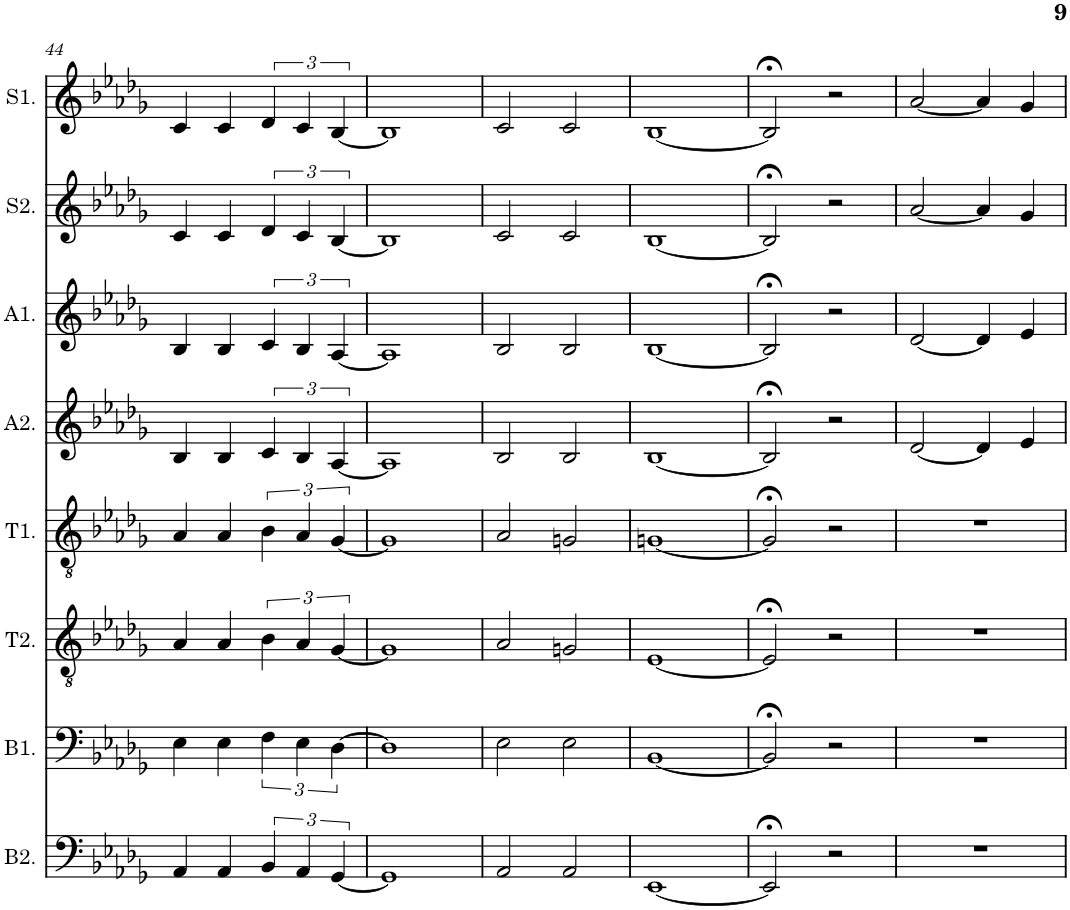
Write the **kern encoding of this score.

**kern	**kern	**kern	**kern	**kern	**kern	**kern	**kern
*part8	*part7	*part6	*part5	*part4	*part3	*part2	*part1
*staff8	*staff7	*staff6	*staff5	*staff4	*staff3	*staff2	*staff1
*I"Bass 2	*I"Bass 1	*I"Tenor 2	*I"Tenor 1	*I"Alto 2	*I"Alto 1	*I"Soprano 2	*I"Soprano 1
*I'B2.	*I'B1.	*I'T2.	*I'T1.	*I'A2.	*I'A1.	*I'S2.	*I'S1.
!!LO:PB:g=z
*clefF4	*clefF4	*clefGv2	*clefGv2	*clefG2	*clefG2	*clefG2	*clefG2
*k[b-e-a-d-g-]	*k[b-e-a-d-g-]	*k[b-e-a-d-g-]	*k[b-e-a-d-g-]	*k[b-e-a-d-g-]	*k[b-e-a-d-g-]	*k[b-e-a-d-g-]	*k[b-e-a-d-g-]
*M2/2	*M2/2	*M2/2	*M2/2	*M2/2	*M2/2	*M2/2	*M2/2
=44	=44	=44	=44	=44	=44	=44	=44
4AA-/	4E-\	4A-/	4A-/	4B-/	4B-/	4c/	4c/
4AA-/	4E-\	4A-/	4A-/	4B-/	4B-/	4c/	4c/
6BB-/	6F\	6B-\	6B-\	6c/	6c/	6d-/	6d-/
6AA-/	6E-\	6A-/	6A-/	6B-/	6B-/	6c/	6c/
[6GG-/	[6D-\	[6G-/	[6G-/	[6A-/	[6A-/	[6B-/	[6B-/
=45	=45	=45	=45	=45	=45	=45	=45
1GG-]	1D-]	1G-]	1G-]	1A-]	1A-]	1B-]	1B-]
=46	=46	=46	=46	=46	=46	=46	=46
2AA-/	2E-\	2A-/	2A-/	2B-/	2B-/	2c/	2c/
2AA-/	2E-\	2Gn/	2Gn/	2B-/	2B-/	2c/	2c/
=47	=47	=47	=47	=47	=47	=47	=47
[1EE-	[1BB-	[1E-	[1Gn	[1B-	[1B-	[1B-	[1B-
=48	=48	=48	=48	=48	=48	=48	=48
2EE-;</]	2BB-;</]	2E-;</]	2G;</]	2B-;</]	2B-;</]	2B-;</]	2B-;</]
2r	2r	2r	2r	2r	2r	2r	2r
=49	=49	=49	=49	=49	=49	=49	=49
1r	1r	1r	1r	[2d-/	[2d-/	[2a-/	[2a-/
.	.	.	.	4d-/]	4d-/]	4a-/]	4a-/]
.	.	.	.	4e-/	4e-/	4g-/	4g-/
=	=	=	=	=	=	=	=
*-	*-	*-	*-	*-	*-	*-	*-
